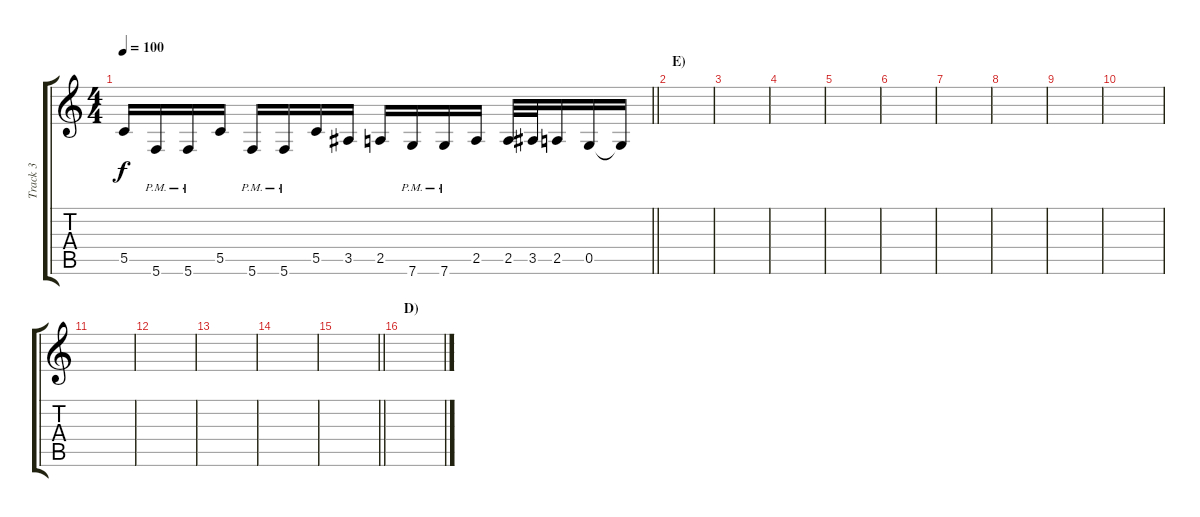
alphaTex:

\track ("Track 3" "Track 3") {instrument distortionguitar}
\staff {score tabs}
\tuning (D4 A3 F3 C3 G2 C2) {hide}
\ts (4 4)
\tempo 100
\clef g2
\barLineRight lightlight
\ks c
5.5.16{dy f} 5.6{pm}.16 5.6{pm}.16 5.5.16 5.6{pm}.16 5.6{pm}.16 5.5.16 3.5.16 2.5.16 7.6{pm}.16 7.6{pm}.16 2.5.16 2.5.32 3.5.32 2.5.16 0.5.16 0.5{t}.16 |
\section ("" "E)")
|
|
|
|
|
|
|
|
|
|
|
|
|
\barLineRight lightlight
|
\section ("" "D)")
